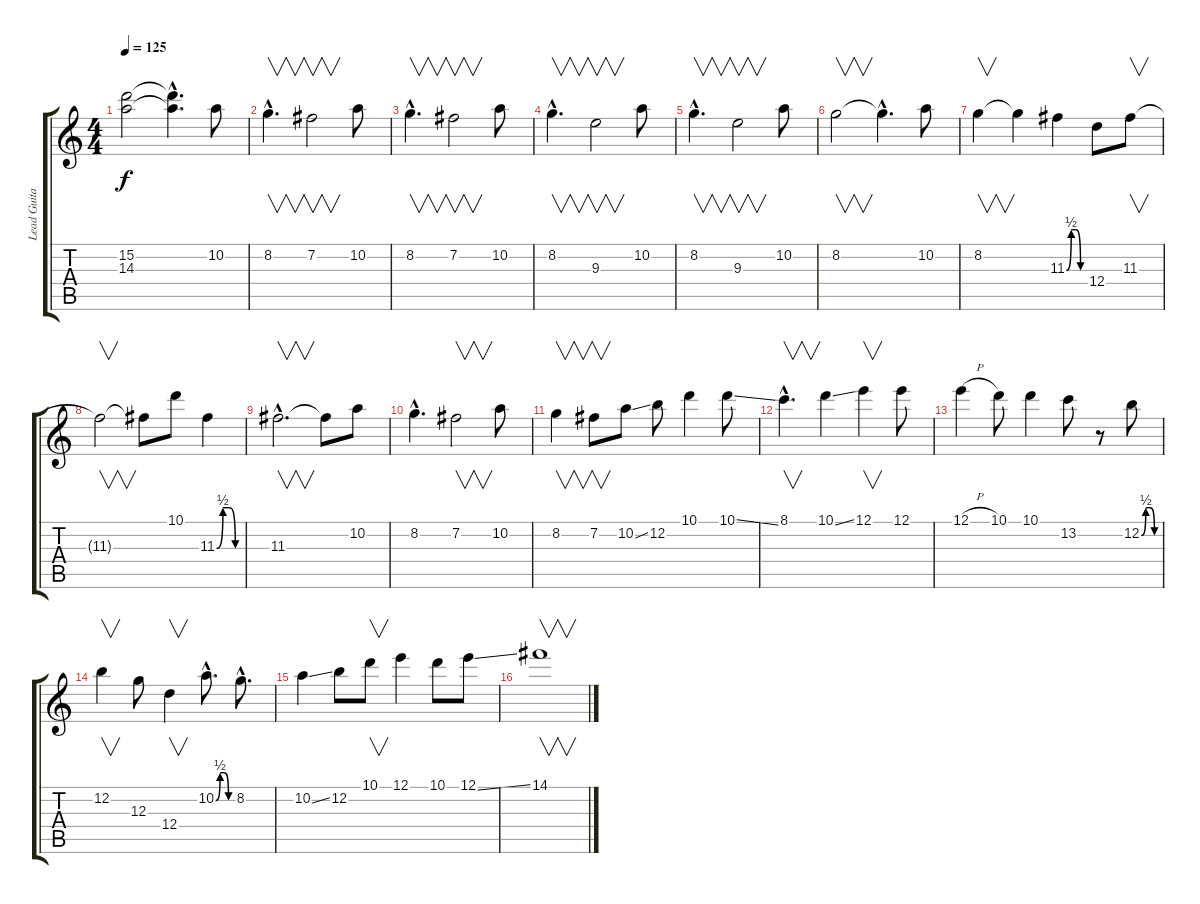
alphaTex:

\track ("Lead Guitar" "Lead Guita") {instrument overdrivenguitar}
\staff {score tabs}
\tuning (E4 B3 G3 D3 A2 E2) {hide}
\ts (4 4)
\tempo 125
\clef g2
\ks c
(15.2{t} 14.3{t}).2{dy f} (15.2{hac t} 14.3{hac t}).4{d} 10.2.8 |
8.2{hac}.4{v d} 7.2.2{v} 10.2.8 |
8.2{hac}.4{v d} 7.2.2{v} 10.2.8 |
8.2{hac}.4{v d} 9.3.2{v} 10.2.8 |
8.2{hac}.4{v d} 9.3.2{v} 10.2.8 |
8.2.2{v} 8.2{hac t}.4{d} 10.2.8 |
8.2.4{v} 8.2{t}.4 11.3{be (custom 0 0 15 2 30 2 45 0 60 0)}.4 12.4.8 11.3.8{v} |
11.3{t}.2{v} 11.3{t}.8 10.1.8 11.3{be (custom 0 0 15 2 30 2 45 0 60 0)}.4 |
11.3{hac}.2{v d} 11.3{t}.8 10.2.8 |
8.2{hac}.4{d} 7.2.2{v} 10.2.8 |
8.2.4{v} 7.2.8{v} 10.2{ss}.8 12.2.8 10.1.4 10.1{ss}.8 |
8.1{hac}.4{v d} 10.1{ss}.4 12.1.4{v} 12.1.8 |
12.1{h}.4 10.1.8 10.1.4 13.2.8 r.8 12.2{be (custom 0 0 15 2 30 2 45 0 60 0)}.8 |
12.2.4{v} 12.3.8 12.4.4{v} 10.2{be (custom 0 0 15 2 30 2 45 0 60 0) hac}.8{d} 8.2{hac}.8{d} |
10.2{ss}.4 12.2.8 10.1.8{v} 12.1.4 10.1.8 12.1{ss}.8 |
14.1.1{v}
